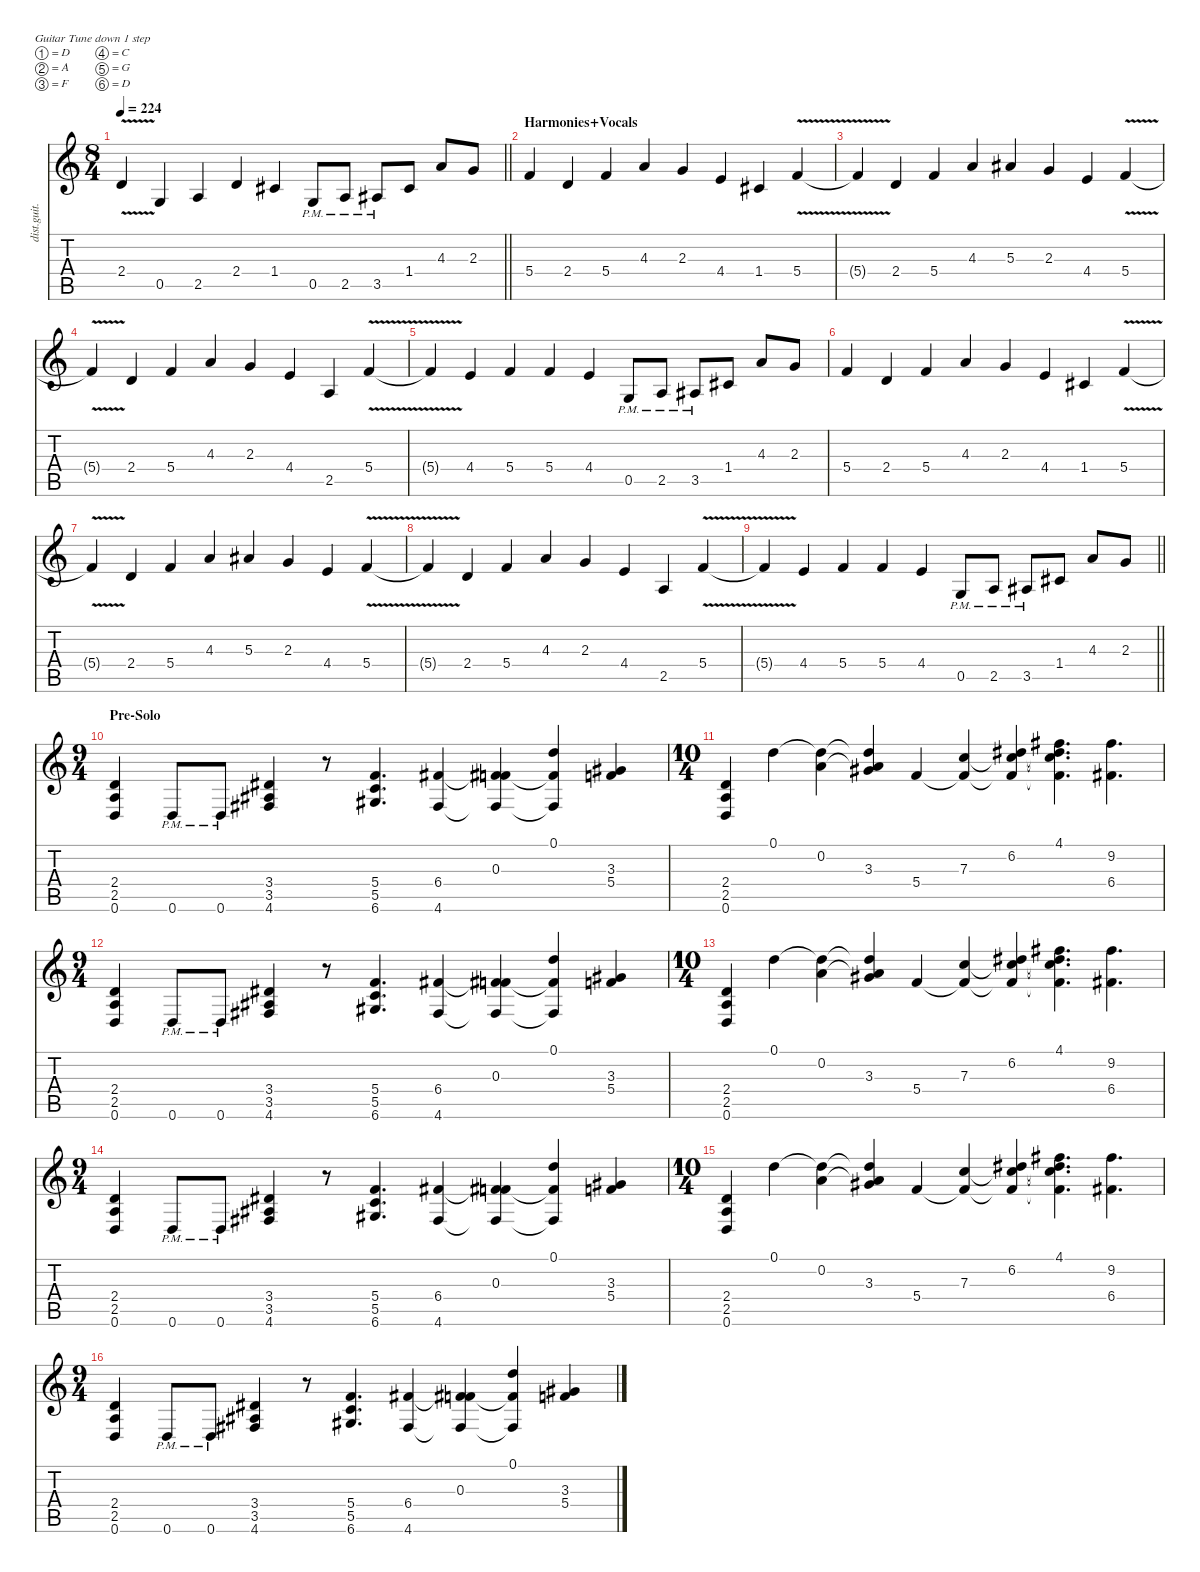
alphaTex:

\defaultSystemsLayout 4
\hideDynamics
\bracketExtendMode nobrackets
\otherSystemsTrackNameOrientation horizontal
\track ("Left Guitar" "dist.guit.") {instrument distortionguitar}
\staff {score tabs}
\tuning (D4 A3 F3 C3 G2 D2)
\ts (8 4)
\tempo 224
\clef g2
\barLineRight lightlight
\ks c
2.4{v t}.4{dy f beam Up} 0.5.4{beam Up} 2.5.4{beam Up} 2.4.4{beam Up} 1.4{acc #}.4{beam Up} 0.5{pm}.8{beam Up} 2.5{pm}.8{beam Up} 3.5{pm acc #}.8{beam Up} 1.4{acc #}.8{beam Up} 4.3.8{beam Up} 2.3.8{beam Up} |
\section ("" "Harmonies+Vocals")
5.4.4{beam Up} 2.4.4{beam Up} 5.4.4{beam Up} 4.3.4{beam Up} 2.3.4{beam Up} 4.4.4{beam Up} 1.4{acc #}.4{beam Up} 5.4{v}.4{beam Up} |
5.4{v t}.4{beam Up} 2.4.4{beam Up} 5.4.4{beam Up} 4.3.4{beam Up} 5.3{acc #}.4{beam Up} 2.3.4{beam Up} 4.4.4{beam Up} 5.4{v}.4{beam Up} |
5.4{v t}.4{beam Up} 2.4.4{beam Up} 5.4.4{beam Up} 4.3.4{beam Up} 2.3.4{beam Up} 4.4.4{beam Up} 2.5.4{beam Up} 5.4{v}.4{beam Up} |
5.4{v t}.4{beam Up} 4.4.4{beam Up} 5.4.4{beam Up} 5.4.4{beam Up} 4.4.4{beam Up} 0.5{pm}.8{beam Up} 2.5{pm}.8{beam Up} 3.5{pm acc #}.8{beam Up} 1.4{acc #}.8{beam Up} 4.3.8{beam Up} 2.3.8{beam Up} |
5.4.4{beam Up} 2.4.4{beam Up} 5.4.4{beam Up} 4.3.4{beam Up} 2.3.4{beam Up} 4.4.4{beam Up} 1.4{acc #}.4{beam Up} 5.4{v}.4{beam Up} |
5.4{v t}.4{beam Up} 2.4.4{beam Up} 5.4.4{beam Up} 4.3.4{beam Up} 5.3{acc #}.4{beam Up} 2.3.4{beam Up} 4.4.4{beam Up} 5.4{v}.4{beam Up} |
5.4{v t}.4{beam Up} 2.4.4{beam Up} 5.4.4{beam Up} 4.3.4{beam Up} 2.3.4{beam Up} 4.4.4{beam Up} 2.5.4{beam Up} 5.4{v}.4{beam Up} |
\barLineRight lightlight
5.4{v t}.4{beam Up} 4.4.4{beam Up} 5.4.4{beam Up} 5.4.4{beam Up} 4.4.4{beam Up} 0.5{pm}.8{beam Up} 2.5{pm}.8{beam Up} 3.5{pm acc #}.8{beam Up} 1.4{acc #}.8{beam Up} 4.3.8{beam Up} 2.3.8{beam Up} |
\ts (9 4)
\beaming (8 6 6 6)
\section ("" "Pre-Solo")
(2.4 2.5 0.6).4{beam Up} 0.6{pm}.8{beam Up} 0.6{pm}.8{beam Up} (3.4{acc #} 3.5{acc #} 4.6{acc #}).4{beam Up} r.8{beam Up} (5.4 5.5 6.6{acc #}).4{d beam Up} (6.4{acc #} 4.6{acc #}).4{beam Up} (0.3 6.4{t acc #} 4.6{t acc #}).4{beam Up} (0.1 6.4{t acc #} 4.6{t acc #}).4{beam Up} (3.3{acc #} 5.4).4{beam Up} |
\ts (10 4)
\beaming (8 6 6 6 2)
(2.4 2.5 0.6).4{beam Up} 0.1.4{beam Down} (0.1{t} 0.2).4{beam Down} (0.1{t} 0.2{t} 3.3{acc #}).4{beam Up} 5.4.4{beam Up} (7.3 5.4{t}).4{beam Up} (6.2{acc #} 7.3{t} 5.4{t}).4{beam Up} (4.1{acc #} 6.2{t acc #} 7.3{t} 5.4{t}).4{d beam Down} (9.2{acc #} 6.4{acc #}).4{d beam Down} |
\ts (9 4)
\beaming (8 6 6 6)
(2.4 2.5 0.6).4{beam Up} 0.6{pm}.8{beam Up} 0.6{pm}.8{beam Up} (3.4{acc #} 3.5{acc #} 4.6{acc #}).4{beam Up} r.8{beam Up} (5.4 5.5 6.6{acc #}).4{d beam Up} (6.4{acc #} 4.6{acc #}).4{beam Up} (0.3 6.4{t acc #} 4.6{t acc #}).4{beam Up} (0.1 6.4{t acc #} 4.6{t acc #}).4{beam Up} (3.3{acc #} 5.4).4{beam Up} |
\ts (10 4)
\beaming (8 6 6 6 2)
(2.4 2.5 0.6).4{beam Up} 0.1.4{beam Down} (0.1{t} 0.2).4{beam Down} (0.1{t} 0.2{t} 3.3{acc #}).4{beam Up} 5.4.4{beam Up} (7.3 5.4{t}).4{beam Up} (6.2{acc #} 7.3{t} 5.4{t}).4{beam Up} (4.1{acc #} 6.2{t acc #} 7.3{t} 5.4{t}).4{d beam Down} (9.2{acc #} 6.4{acc #}).4{d beam Down} |
\ts (9 4)
\beaming (8 6 4 8)
(2.4 2.5 0.6).4{beam Up} 0.6{pm}.8{beam Up} 0.6{pm}.8{beam Up} (3.4{acc #} 3.5{acc #} 4.6{acc #}).4{beam Up} r.8{beam Up} (5.4 5.5 6.6{acc #}).4{d beam Up} (6.4{acc #} 4.6{acc #}).4{beam Up} (0.3 6.4{t acc #} 4.6{t acc #}).4{beam Up} (0.1 6.4{t acc #} 4.6{t acc #}).4{beam Up} (3.3{acc #} 5.4).4{beam Up} |
\ts (10 4)
\beaming (8 6 4 10)
(2.4 2.5 0.6).4{beam Up} 0.1.4{beam Down} (0.1{t} 0.2).4{beam Down} (0.1{t} 0.2{t} 3.3{acc #}).4{beam Up} 5.4.4{beam Up} (7.3 5.4{t}).4{beam Up} (6.2{acc #} 7.3{t} 5.4{t}).4{beam Up} (4.1{acc #} 6.2{t acc #} 7.3{t} 5.4{t}).4{d beam Down} (9.2{acc #} 6.4{acc #}).4{d beam Down} |
\ts (9 4)
\beaming (8 6 4 8)
(2.4 2.5 0.6).4{beam Up} 0.6{pm}.8{beam Up} 0.6{pm}.8{beam Up} (3.4{acc #} 3.5{acc #} 4.6{acc #}).4{beam Up} r.8{beam Up} (5.4 5.5 6.6{acc #}).4{d beam Up} (6.4{acc #} 4.6{acc #}).4{beam Up} (0.3 6.4{t acc #} 4.6{t acc #}).4{beam Up} (0.1 6.4{t acc #} 4.6{t acc #}).4{beam Up} (3.3{acc #} 5.4).4{beam Up}
